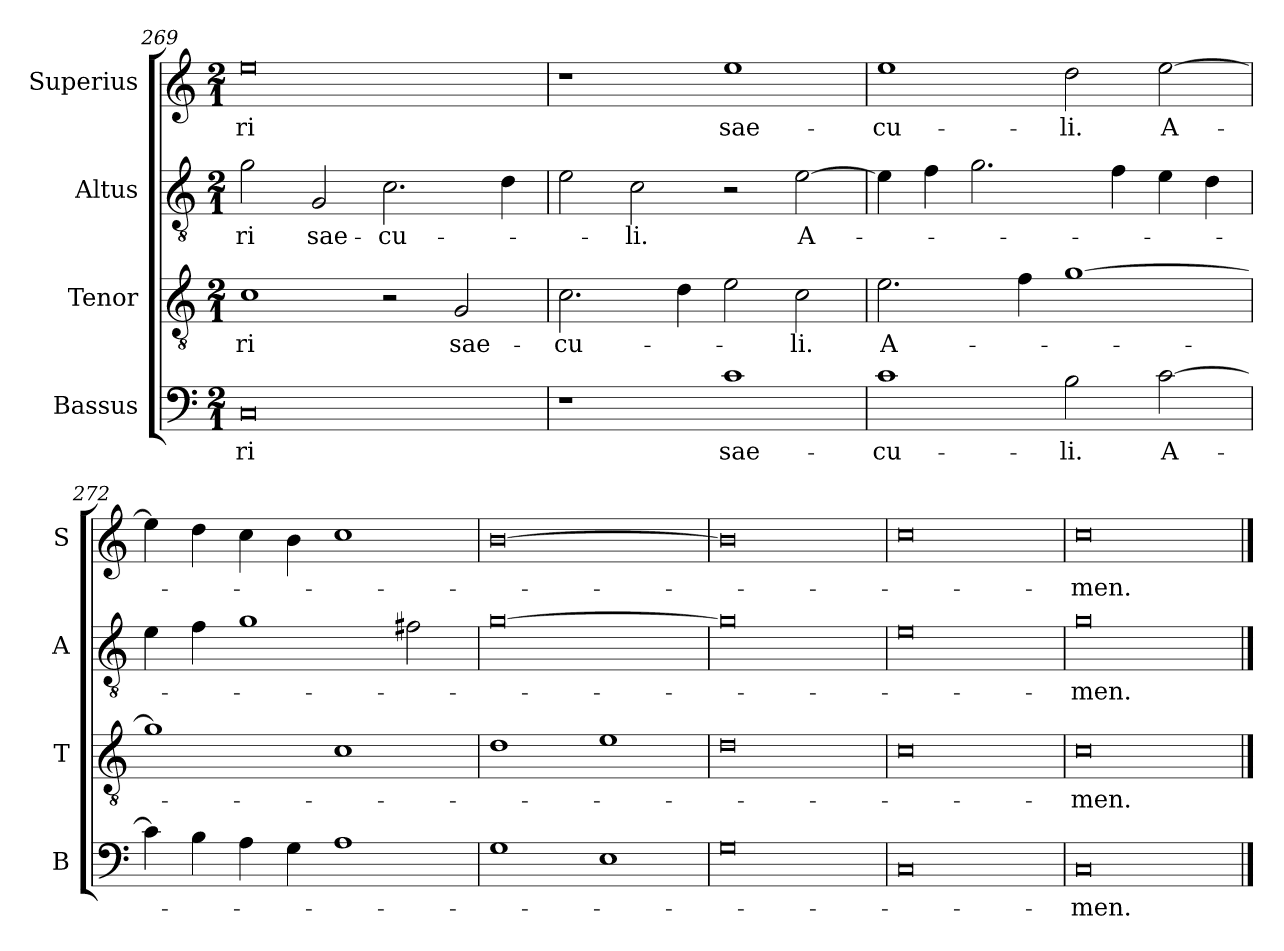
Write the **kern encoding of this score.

**kern	**text	**kern	**text	**kern	**text	**kern	**text
*part4	*part4	*part3	*part3	*part2	*part2	*part1	*part1
*staff4	*staff4	*staff3	*staff3	*staff2	*staff2	*staff1	*staff1
*I"Bassus	*	*I"Tenor	*	*I"Altus	*	*I"Superius	*
*I'B	*	*I'T	*	*I'A	*	*I'S	*
*clefF4	*	*clefGv2	*	*clefGv2	*	*clefG2	*
*k[]	*	*k[]	*	*k[]	*	*k[]	*
*M2/1	*	*M2/1	*	*M2/1	*	*M2/1	*
=269	=269	=269	=269	=269	=269	=269	=269
0C	-ri	1c	-ri	2g\	-ri	0ee	-ri
.	.	.	.	2G/	sae-	.	.
.	.	2r	.	2.c\	-cu-	.	.
.	.	2G/	sae-	.	.	.	.
.	.	.	.	4d\	.	.	.
=270	=270	=270	=270	=270	=270	=270	=270
1r	.	2.c\	-cu-	2e\	.	1r	.
.	.	.	.	2c\	-li.	.	.
.	.	4d\	.	.	.	.	.
1c	sae-	2e\	.	2r	.	1ee	sae-
.	.	2c\	-li.	[2e\	A-	.	.
=271	=271	=271	=271	=271	=271	=271	=271
1c	-cu-	2.e\	A-	4e\]	.	1ee	-cu-
.	.	.	.	4f\	.	.	.
.	.	.	.	2.g\	.	.	.
.	.	4f\	.	.	.	.	.
2B\	-li.	[1g	.	.	.	2dd\	-li.
.	.	.	.	4f\	.	.	.
[2c\	A-	.	.	4e\	.	[2ee\	A-
.	.	.	.	4d\	.	.	.
=272	=272	=272	=272	=272	=272	=272	=272
4c\]	.	1g]	.	4e\	.	4ee\]	.
4B\	.	.	.	4f\	.	4dd\	.
4A\	.	.	.	1g	.	4cc\	.
4G\	.	.	.	.	.	4b\	.
1A	.	1c	.	.	.	1cc	.
.	.	.	.	2f#X\	.	.	.
=273	=273	=273	=273	=273	=273	=273	=273
1G	.	1d	.	[0g	.	[0b	.
1E	.	1e	.	.	.	.	.
=274	=274	=274	=274	=274	=274	=274	=274
0G	.	0d	.	0g]	.	0b]	.
=275	=275	=275	=275	=275	=275	=275	=275
0C	.	0c	.	0e	.	0cc	.
=276	=276	=276	=276	=276	=276	=276	=276
0C	-men.	0c	-men.	0g	-men.	0cc	-men.
==	==	==	==	==	==	==	==
*-	*-	*-	*-	*-	*-	*-	*-
